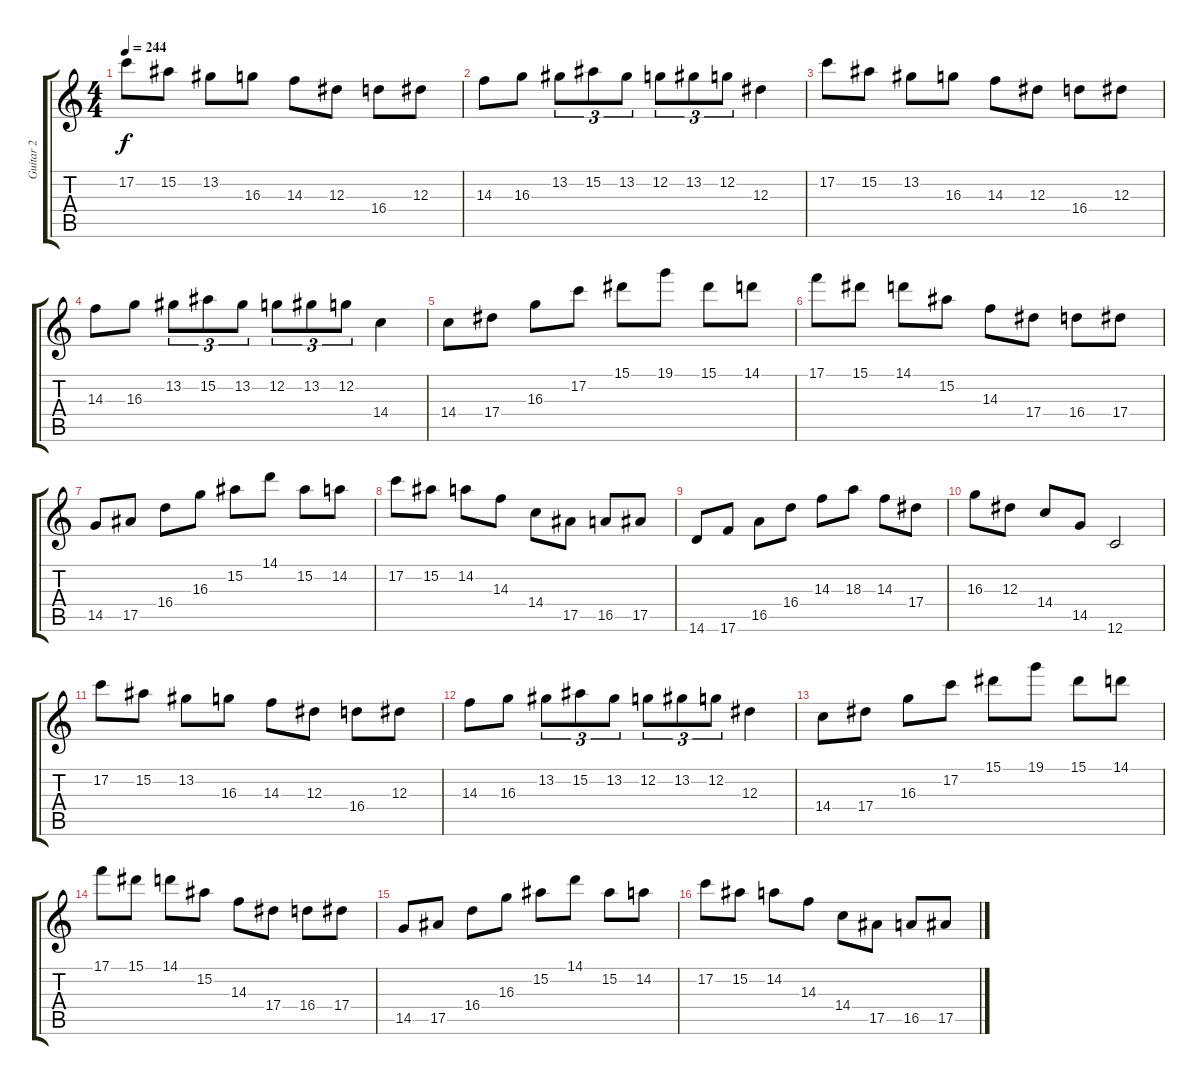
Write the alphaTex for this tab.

\track ("Guitar 2" "Guitar 2") {instrument distortionguitar}
\staff {score tabs}
\tuning (C4 G3 Eb3 Bb2 F2 C2) {hide}
\ts (4 4)
\tempo 244
\clef g2
\ks c
17.2.8{dy f} 15.2.8 13.2.8 16.3.8 14.3.8 12.3.8 16.4.8 12.3.8 |
14.3.8 16.3.8 13.2.8{tu (3 2)} 15.2.8{tu (3 2)} 13.2.8{tu (3 2)} 12.2.8{tu (3 2)} 13.2.8{tu (3 2)} 12.2.8{tu (3 2)} 12.3.4 |
17.2.8 15.2.8 13.2.8 16.3.8 14.3.8 12.3.8 16.4.8 12.3.8 |
14.3.8 16.3.8 13.2.8{tu (3 2)} 15.2.8{tu (3 2)} 13.2.8{tu (3 2)} 12.2.8{tu (3 2)} 13.2.8{tu (3 2)} 12.2.8{tu (3 2)} 14.4.4 |
14.4.8 17.4.8 16.3.8 17.2.8 15.1.8 19.1.8 15.1.8 14.1.8 |
17.1.8 15.1.8 14.1.8 15.2.8 14.3.8 17.4.8 16.4.8 17.4.8 |
14.5.8 17.5.8 16.4.8 16.3.8 15.2.8 14.1.8 15.2.8 14.2.8 |
17.2.8 15.2.8 14.2.8 14.3.8 14.4.8 17.5.8 16.5.8 17.5.8 |
14.6.8 17.6.8 16.5.8 16.4.8 14.3.8 18.3.8 14.3.8 17.4.8 |
16.3.8 12.3.8 14.4.8 14.5.8 12.6.2 |
17.2.8 15.2.8 13.2.8 16.3.8 14.3.8 12.3.8 16.4.8 12.3.8 |
14.3.8 16.3.8 13.2.8{tu (3 2)} 15.2.8{tu (3 2)} 13.2.8{tu (3 2)} 12.2.8{tu (3 2)} 13.2.8{tu (3 2)} 12.2.8{tu (3 2)} 12.3.4 |
14.4.8 17.4.8 16.3.8 17.2.8 15.1.8 19.1.8 15.1.8 14.1.8 |
17.1.8 15.1.8 14.1.8 15.2.8 14.3.8 17.4.8 16.4.8 17.4.8 |
14.5.8 17.5.8 16.4.8 16.3.8 15.2.8 14.1.8 15.2.8 14.2.8 |
17.2.8 15.2.8 14.2.8 14.3.8 14.4.8 17.5.8 16.5.8 17.5.8
